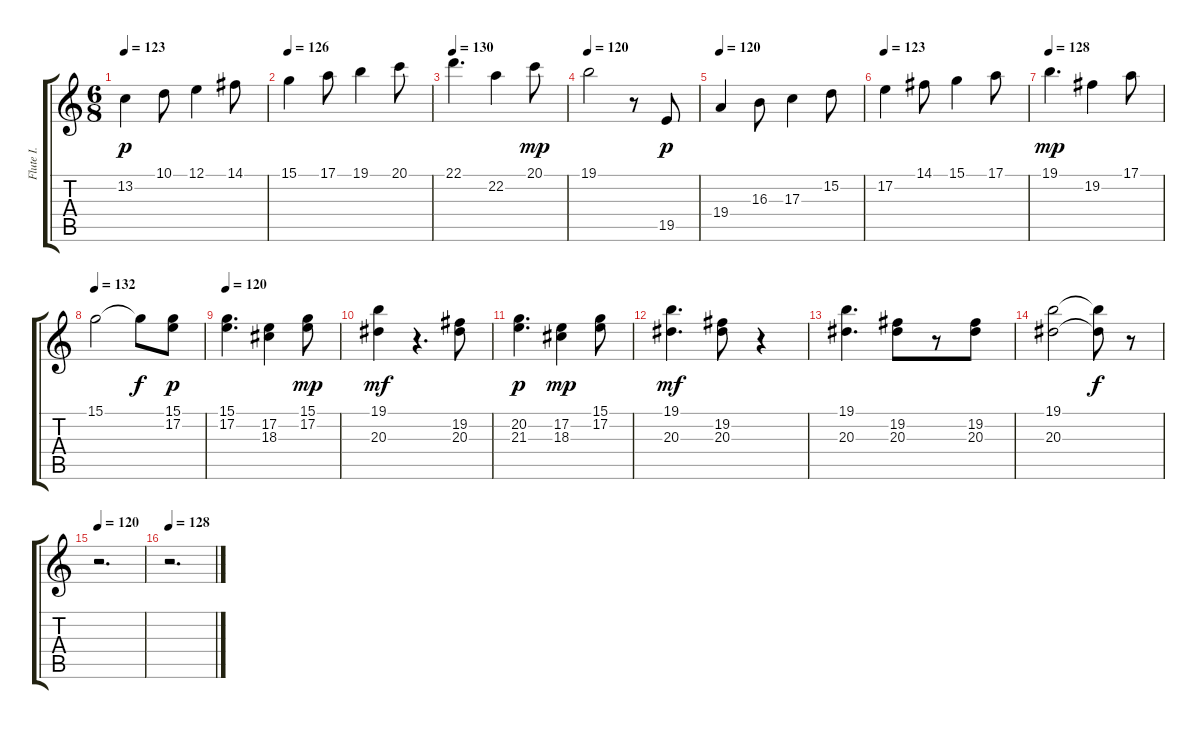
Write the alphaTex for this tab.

\track ("Flute I." "Flute I.") {instrument flute}
\staff {score tabs}
\tuning (E4 B3 G3 D3 A2 E2) {hide}
\ts (6 8)
\tempo 123
\clef g2
\ks c
13.2.4{dy p} 10.1.8 12.1.4 14.1.8 |
\tempo 126
15.1.4 17.1.8 19.1.4 20.1.8 |
\tempo 130
22.1.4{d} 22.2.4 20.1.8{dy mp} |
\tempo 120
19.1.2 r.8 19.5.8{dy p} |
\tempo 120
19.4.4 16.3.8 17.3.4 15.2.8 |
\tempo 123
17.2.4 14.1.8 15.1.4 17.1.8 |
\tempo 128
19.1.4{d dy mp} 19.2.4 17.1.8 |
\tempo 132
15.1.2 15.1{t}.8{dy f} (15.1 17.2).8{dy p} |
\tempo 120
(15.1 17.2).4{d} (17.2 18.3).4 (15.1 17.2).8{dy mp} |
(19.1 20.3).4{dy mf} r.4{d} (19.2 20.3).8 |
(20.2 21.3).4{d dy p} (17.2 18.3).4{dy mp} (15.1 17.2).8 |
(19.1 20.3).4{d dy mf} (19.2 20.3).8 r.4 |
(19.1 20.3).4{d} (19.2 20.3).8 r.8 (19.2 20.3).8 |
(19.1 20.3).2 (19.1{t} 20.3{t}).8{dy f} r.8 |
\tempo 120
r.2{d} |
\tempo 128
r.2{d}
